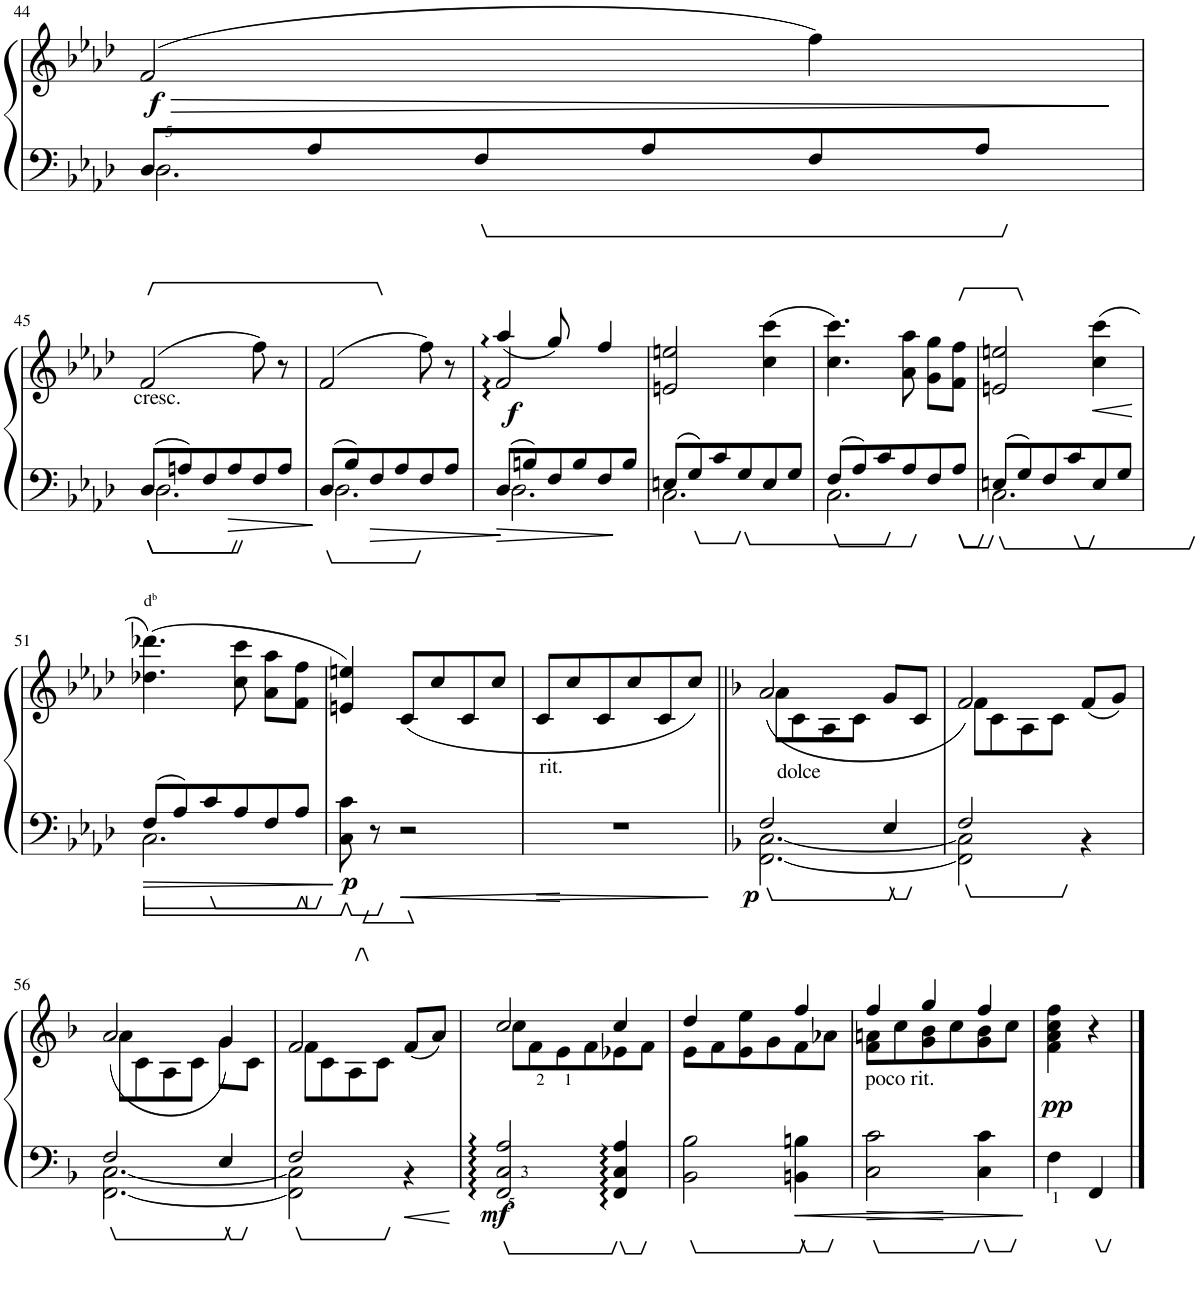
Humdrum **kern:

**kern	**kern	**dynam
*part1	*part1	*part1
*staff2	*staff1	*staff1/2
*I"Piano	*	*
*I'Pno.	*	*
!!LO:PB:g=z
*clefF4	*clefG2	*
*k[b-e-a-d-]	*k[b-e-a-d-]	*
*M3/4	*M3/4	*
=44	=44	=44
*^	*	*
!	!	!	!LO:HP:b
!	!	!	!LO:DY:n=1:b
8D-/L	2.D-\	(2f/	> f
8A-/	.	.	.
8F/	.	.	.
8A-/	.	.	.
8F/	.	4ff\)	.
8A-/J	.	.	.
*v	*v	*	*
.	.	]
!!LO:LB:g=z
=45	=45	=45
*^	*	*
!LO:TX:a:t=cresc.	!	!	!
8D-/L	2.D-\	(2f/	.
8An/	.	.	.
8F/	.	.	.
8A/	.	.	.
8F/	.	8ff\)	.
8A/J	.	8r	.
=46	=46	=46	=46
8D-/L	2.D-\	(2f/	.
8B-/	.	.	.
8F/	.	.	.
8A-/	.	.	.
8F/	.	8ff\)	.
8A-/J	.	8r	.
=47	=47	=47	=47
*	*	*^	*
!	!	!	!	!LO:DY:b
8D-/L	2.D-\	2f/	(4aa-/	f
8Bn/	.	.	.	.
8F/	.	.	8gg/)	.
8B/	.	.	8ryy	.
8F/	.	4ryy	4ff/	.
8B/J	.	.	.	.
*	*	*v	*v	*
=48	=48	=48	=48
8En/L	2.C\	2en/ 2een/	.
8G/	.	.	.
8c/	.	.	.
8G/	.	.	.
8E/	.	(4cc\ 4ccc\	.
8G/J	.	.	.
=49	=49	=49	=49
8F/L	2.C\	4.cc\ 4.ccc\)	.
8A-/	.	.	.
8c/	.	.	.
8A-/	.	8a-\ 8aa-\	.
8F/	.	8g\ 8gg\L	.
8A-/J	.	8f\ 8ff\J	.
=50	=50	=50	=50
8En/L	2.C\	2en/ 2een/	.
8G/	.	.	.
8F/	.	.	.
8c/	.	.	.
!	!	!	!LO:HP:b
8E/	.	(4cc\ 4ccc\	<
8G/J	.	.	.
*v	*v	*	*
.	.	[
!!LO:LB:g=z
=51	=51	=51
*^	*	*
!	!	!LO:TX:a:t=d	!
!	!	!LO:TX:a:t=b	!
8F/L	2.C\	(4.dd-X\ 4.ddd-X\)	.
8A-/	.	.	.
8c/	.	.	.
8A-/	.	8cc\ 8ccc\	.
8F/	.	8a-\ 8aa-\L	.
8A-/J	.	8f\ 8ff\J	.
*v	*v	*	*
=52	=52	=52
!	!	!LO:DY:b=2
8C\ 8c\	4en/ 4een/)	p
8r	.	.
2r	(8c/L	.
.	8cc/	.
.	8c/	.
.	8cc/J	.
=53	=53	=53
!	!LO:TX:b:t=rit.	!
2.r	8c/L	.
.	8cc/	.
.	8c/	.
.	8cc/	.
.	8c/	.
.	8cc/J)	.
=54||	=54||	=54||
*k[b-]	*k[b-]	*
*^	*^	*
!LO:TX:a:t=dolce	!	!	!	!
!	!	!	!	!LO:DY:b=2
2F/	[2.FF\ [2.C\	8a\L	(2a/	p
.	.	8c\	.	.
.	.	8A\	.	.
.	.	8c\J	.	.
4E/	.	8g/L	4ryy	.
.	.	8c/J	.	.
=55	=55	=55	=55	=55
2F/	2FF\] 2C\]	8f\L	2f/)	.
.	.	8c\	.	.
.	.	8A\	.	.
.	.	8c\J	.	.
4ryy	4r	(8f/L	4ryy	.
.	.	8g/J)	.	.
!!LO:LB:g=z	!!
=56	=56	=56	=56	=56
2F/	[2.FF\ [2.C\	8a\L	(2a/	.
.	.	8c\	.	.
.	.	8A\	.	.
.	.	8c\J	.	.
4E/	.	8g\L	4g/)	.
.	.	8c\J	.	.
=57	=57	=57	=57	=57
2F/	2FF\] 2C\]	8f\L	2f/	.
.	.	8c\	.	.
.	.	8A\	.	.
.	.	8c\J	.	.
4ryy	4r	(8f/L	4ryy	.
.	.	8a/J)	.	.
*v	*v	*	*	*
=58	=58	=58	=58
!	!	!	!LO:DY:b=2
2FF/ 2C/ 2A/	8cc\L	2cc/	mf
.	8f\	.	.
.	8e\	.	.
.	8f\	.	.
4FF/ 4C/ 4A/	8e-X\	4cc/	.
.	8f\J	.	.
=59	=59	=59	=59
2BB-\ 2B-\	8e\L	4dd/	.
.	8f\	.	.
.	8e\	4ee\	.
.	8g\	.	.
4BBn\ 4Bn\	8f\	4ff/	.
.	8a-X\J	.	.
=60	=60	=60	=60
!LO:TX:a:t=poco rit.	!	!	!
2C\ 2c\	8f\ 8an\L	4ff/	.
.	8cc\	.	.
.	8g\ 8b-\	4gg/	.
.	8cc\	.	.
4C\ 4c\	8g\ 8b-\	4ff/	.
.	8cc\J	.	.
*	*v	*v	*
=61	=61	=61
!	!	!LO:DY:b
4F\	4f\ 4a\ 4cc\ 4ff\	pp
4FF/	4r	.
==	==	==
*-	*-	*-
